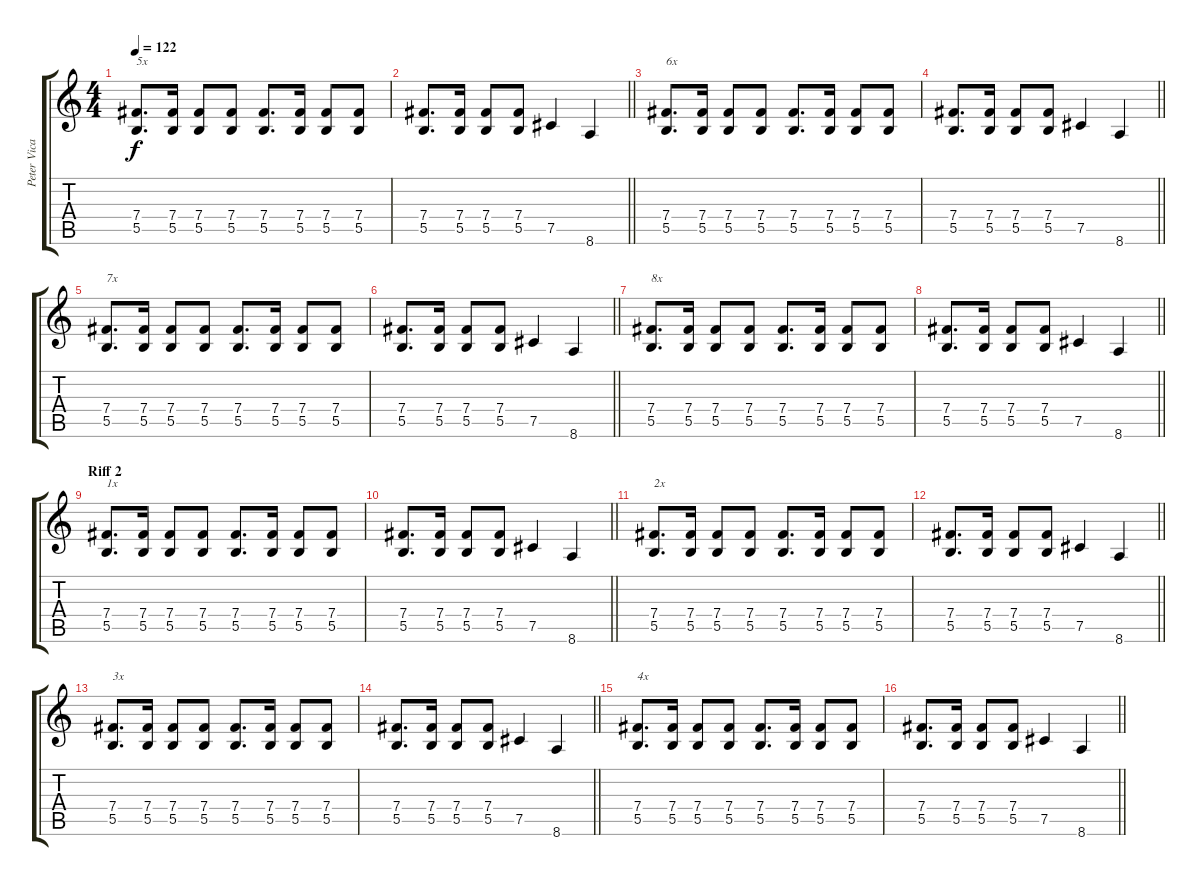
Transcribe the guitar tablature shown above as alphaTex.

\track ("Peter Vicar" "Peter Vica") {instrument distortionguitar}
\staff {score tabs}
\tuning (Db4 Ab3 E3 B2 Gb2 Db2) {hide}
\ts (4 4)
\tempo 122
\clef g2
\ks c
(7.4 5.5).8{d txt "5x" dy f} (7.4 5.5).16 (7.4 5.5).8 (7.4 5.5).8 (7.4 5.5).8{d} (7.4 5.5).16 (7.4 5.5).8 (7.4 5.5).8 |
\barLineRight lightlight
(7.4 5.5).8{d} (7.4 5.5).16 (7.4 5.5).8 (7.4 5.5).8 7.5.4 8.6.4 |
(7.4 5.5).8{d txt "6x"} (7.4 5.5).16 (7.4 5.5).8 (7.4 5.5).8 (7.4 5.5).8{d} (7.4 5.5).16 (7.4 5.5).8 (7.4 5.5).8 |
\barLineRight lightlight
(7.4 5.5).8{d} (7.4 5.5).16 (7.4 5.5).8 (7.4 5.5).8 7.5.4 8.6.4 |
(7.4 5.5).8{d txt "7x"} (7.4 5.5).16 (7.4 5.5).8 (7.4 5.5).8 (7.4 5.5).8{d} (7.4 5.5).16 (7.4 5.5).8 (7.4 5.5).8 |
\barLineRight lightlight
(7.4 5.5).8{d} (7.4 5.5).16 (7.4 5.5).8 (7.4 5.5).8 7.5.4 8.6.4 |
(7.4 5.5).8{d txt "8x"} (7.4 5.5).16 (7.4 5.5).8 (7.4 5.5).8 (7.4 5.5).8{d} (7.4 5.5).16 (7.4 5.5).8 (7.4 5.5).8 |
\barLineRight lightlight
(7.4 5.5).8{d} (7.4 5.5).16 (7.4 5.5).8 (7.4 5.5).8 7.5.4 8.6.4 |
\section ("" "Riff 2")
(7.4 5.5).8{d txt "1x"} (7.4 5.5).16 (7.4 5.5).8 (7.4 5.5).8 (7.4 5.5).8{d} (7.4 5.5).16 (7.4 5.5).8 (7.4 5.5).8 |
\barLineRight lightlight
(7.4 5.5).8{d} (7.4 5.5).16 (7.4 5.5).8 (7.4 5.5).8 7.5.4 8.6.4 |
(7.4 5.5).8{d txt "2x"} (7.4 5.5).16 (7.4 5.5).8 (7.4 5.5).8 (7.4 5.5).8{d} (7.4 5.5).16 (7.4 5.5).8 (7.4 5.5).8 |
\barLineRight lightlight
(7.4 5.5).8{d} (7.4 5.5).16 (7.4 5.5).8 (7.4 5.5).8 7.5.4 8.6.4 |
(7.4 5.5).8{d txt "3x"} (7.4 5.5).16 (7.4 5.5).8 (7.4 5.5).8 (7.4 5.5).8{d} (7.4 5.5).16 (7.4 5.5).8 (7.4 5.5).8 |
\barLineRight lightlight
(7.4 5.5).8{d} (7.4 5.5).16 (7.4 5.5).8 (7.4 5.5).8 7.5.4 8.6.4 |
(7.4 5.5).8{d txt "4x"} (7.4 5.5).16 (7.4 5.5).8 (7.4 5.5).8 (7.4 5.5).8{d} (7.4 5.5).16 (7.4 5.5).8 (7.4 5.5).8 |
\barLineRight lightlight
(7.4 5.5).8{d} (7.4 5.5).16 (7.4 5.5).8 (7.4 5.5).8 7.5.4 8.6.4
